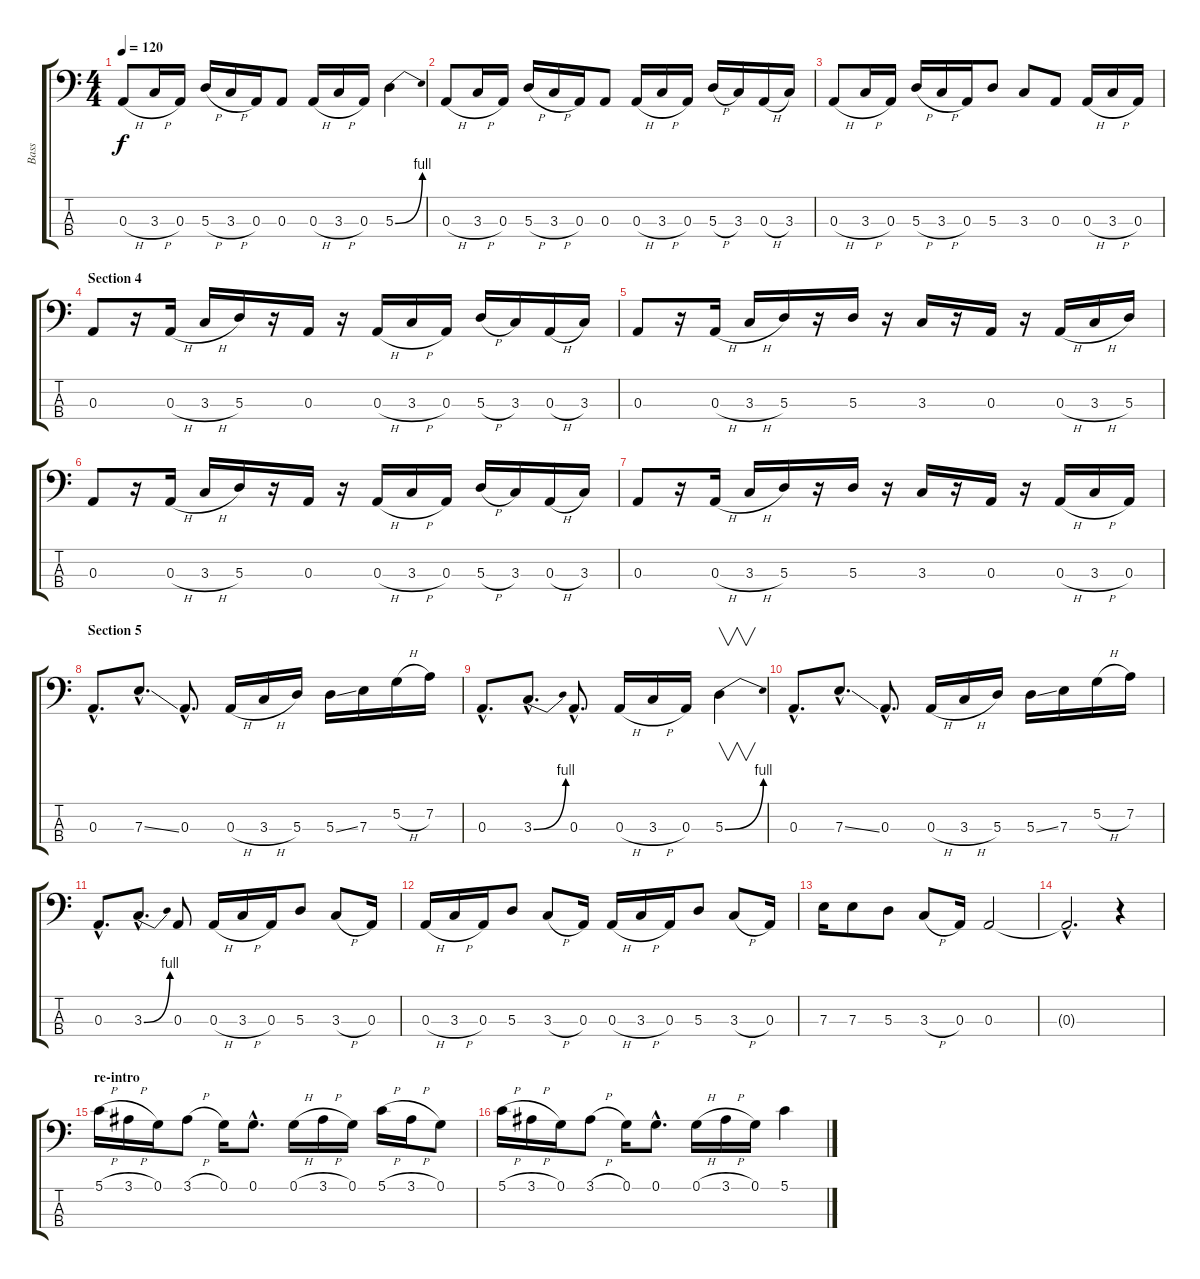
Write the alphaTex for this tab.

\track ("Bass" "Bass") {instrument electricbassfinger}
\staff {score tabs}
\tuning (G2 D2 A1 E1) {hide}
\ts (4 4)
\tempo 120
\clef f4
\ks c
0.3{h}.8{dy f} 3.3{h}.16 0.3.16 5.3{h}.16 3.3{h}.16 0.3.16 0.3.8 0.3{h}.16 3.3{h}.16 0.3.16 5.3{be (bend 0 0 60 4)}.4 |
0.3{h}.8 3.3{h}.16 0.3.16 5.3{h}.16 3.3{h}.16 0.3.16 0.3.8 0.3{h}.16 3.3{h}.16 0.3.16 5.3{h}.16 3.3.16 0.3{h}.16 3.3.16 |
0.3{h}.8 3.3{h}.16 0.3.16 5.3{h}.16 3.3{h}.16 0.3.16 5.3.8 3.3.8 0.3.8 0.3{h}.16 3.3{h}.16 0.3.16 |
\section ("" "Section 4")
0.3.8 r.16 0.3{h}.16 3.3{h}.16 5.3.16 r.16 0.3.16 r.16 0.3{h}.16 3.3{h}.16 0.3.16 5.3{h}.16 3.3.16 0.3{h}.16 3.3.16 |
0.3.8 r.16 0.3{h}.16 3.3{h}.16 5.3.16 r.16 5.3.16 r.16 3.3.16 r.16 0.3.16 r.16 0.3{h}.16 3.3{h}.16 5.3.16 |
0.3.8 r.16 0.3{h}.16 3.3{h}.16 5.3.16 r.16 0.3.16 r.16 0.3{h}.16 3.3{h}.16 0.3.16 5.3{h}.16 3.3.16 0.3{h}.16 3.3.16 |
0.3.8 r.16 0.3{h}.16 3.3{h}.16 5.3.16 r.16 5.3.16 r.16 3.3.16 r.16 0.3.16 r.16 0.3{h}.16 3.3{h}.16 0.3.16 |
\section ("" "Section 5")
0.3{hac}.8{d} 7.3{ss hac}.8{d} 0.3{hac}.8{d} 0.3{h}.16 3.3{h}.16 5.3.16 5.3{ss}.16 7.3.16 5.2{h}.16 7.2.16 |
0.3{hac}.8{d} 3.3{be (bend 0 0 60 4) hac}.8{d} 0.3{hac}.8{d} 0.3{h}.16 3.3{h}.16 0.3.16 5.3{be (bend 0 0 60 4)}.4{v} |
0.3{hac}.8{d} 7.3{ss hac}.8{d} 0.3{hac}.8{d} 0.3{h}.16 3.3{h}.16 5.3.16 5.3{ss}.16 7.3.16 5.2{h}.16 7.2.16 |
0.3{hac}.8{d} 3.3{be (bend 0 0 60 4) hac}.8{d} 0.3.8 0.3{h}.16 3.3{h}.16 0.3.16 5.3.8 3.3{h}.8 0.3.16 |
0.3{h}.16 3.3{h}.16 0.3.16 5.3.8 3.3{h}.8 0.3.16 0.3{h}.16 3.3{h}.16 0.3.16 5.3.8 3.3{h}.8 0.3.16 |
7.3.16 7.3.8 5.3.8 3.3{h}.8 0.3.16 0.3.2 |
0.3{hac t}.2{d} r.4 |
\section ("" "re-intro")
5.1{h}.16 3.1{h}.16 0.1.16 3.1{h}.8 0.1.16 0.1{hac}.8{d} 0.1{h}.16 3.1{h}.16 0.1.16 5.1{h}.16 3.1{h}.16 0.1.8 |
5.1{h}.16 3.1{h}.16 0.1.16 3.1{h}.8 0.1.16 0.1{hac}.8{d} 0.1{h}.16 3.1{h}.16 0.1.16 5.1.4
